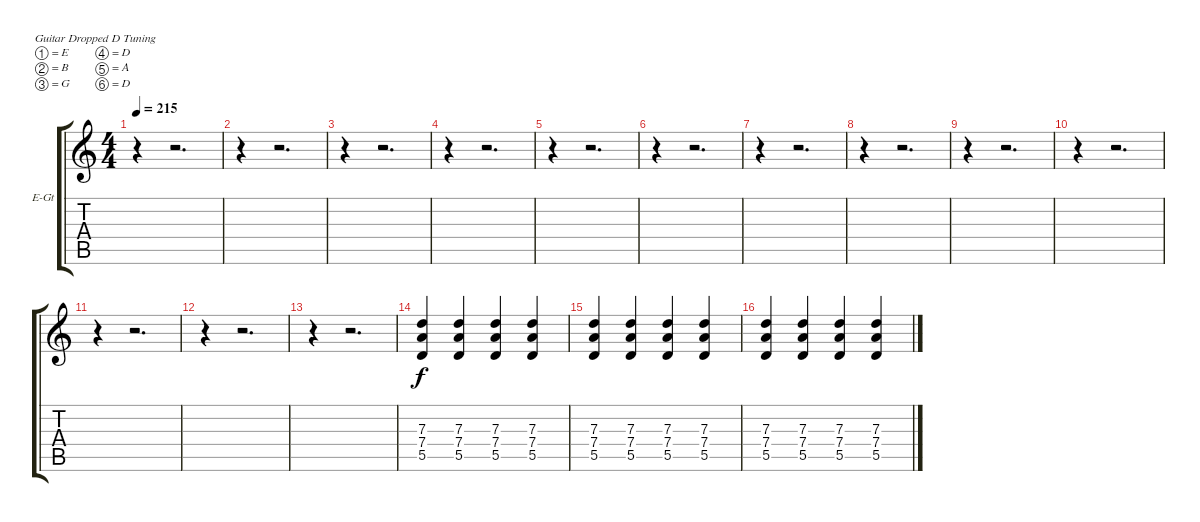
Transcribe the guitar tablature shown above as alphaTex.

\bracketExtendMode groupsimilarinstruments
\firstSystemTrackNameOrientation horizontal
\otherSystemsTrackNameOrientation horizontal
\track ("Overdriven-guitar (Richard)" "E-Gt") {instrument overdrivenguitar}
\staff {score tabs}
\tuning (E4 B3 G3 D3 A2 D2)
\ts (4 4)
\tempo 215
\clef g2
\ks c
r.4{dy f} r.2{d} |
r.4 r.2{d} |
r.4 r.2{d} |
r.4 r.2{d} |
r.4 r.2{d} |
r.4 r.2{d} |
r.4 r.2{d} |
r.4 r.2{d} |
r.4 r.2{d} |
r.4 r.2{d} |
r.4 r.2{d} |
r.4 r.2{d} |
r.4 r.2{d} |
(7.3 7.4 5.5).4 (7.3 7.4 5.5).4 (7.3 7.4 5.5).4 (7.3 7.4 5.5).4 |
(7.3 7.4 5.5).4 (7.3 7.4 5.5).4 (7.3 7.4 5.5).4 (7.3 7.4 5.5).4 |
(7.3 7.4 5.5).4 (7.3 7.4 5.5).4 (7.3 7.4 5.5).4 (7.3 7.4 5.5).4
